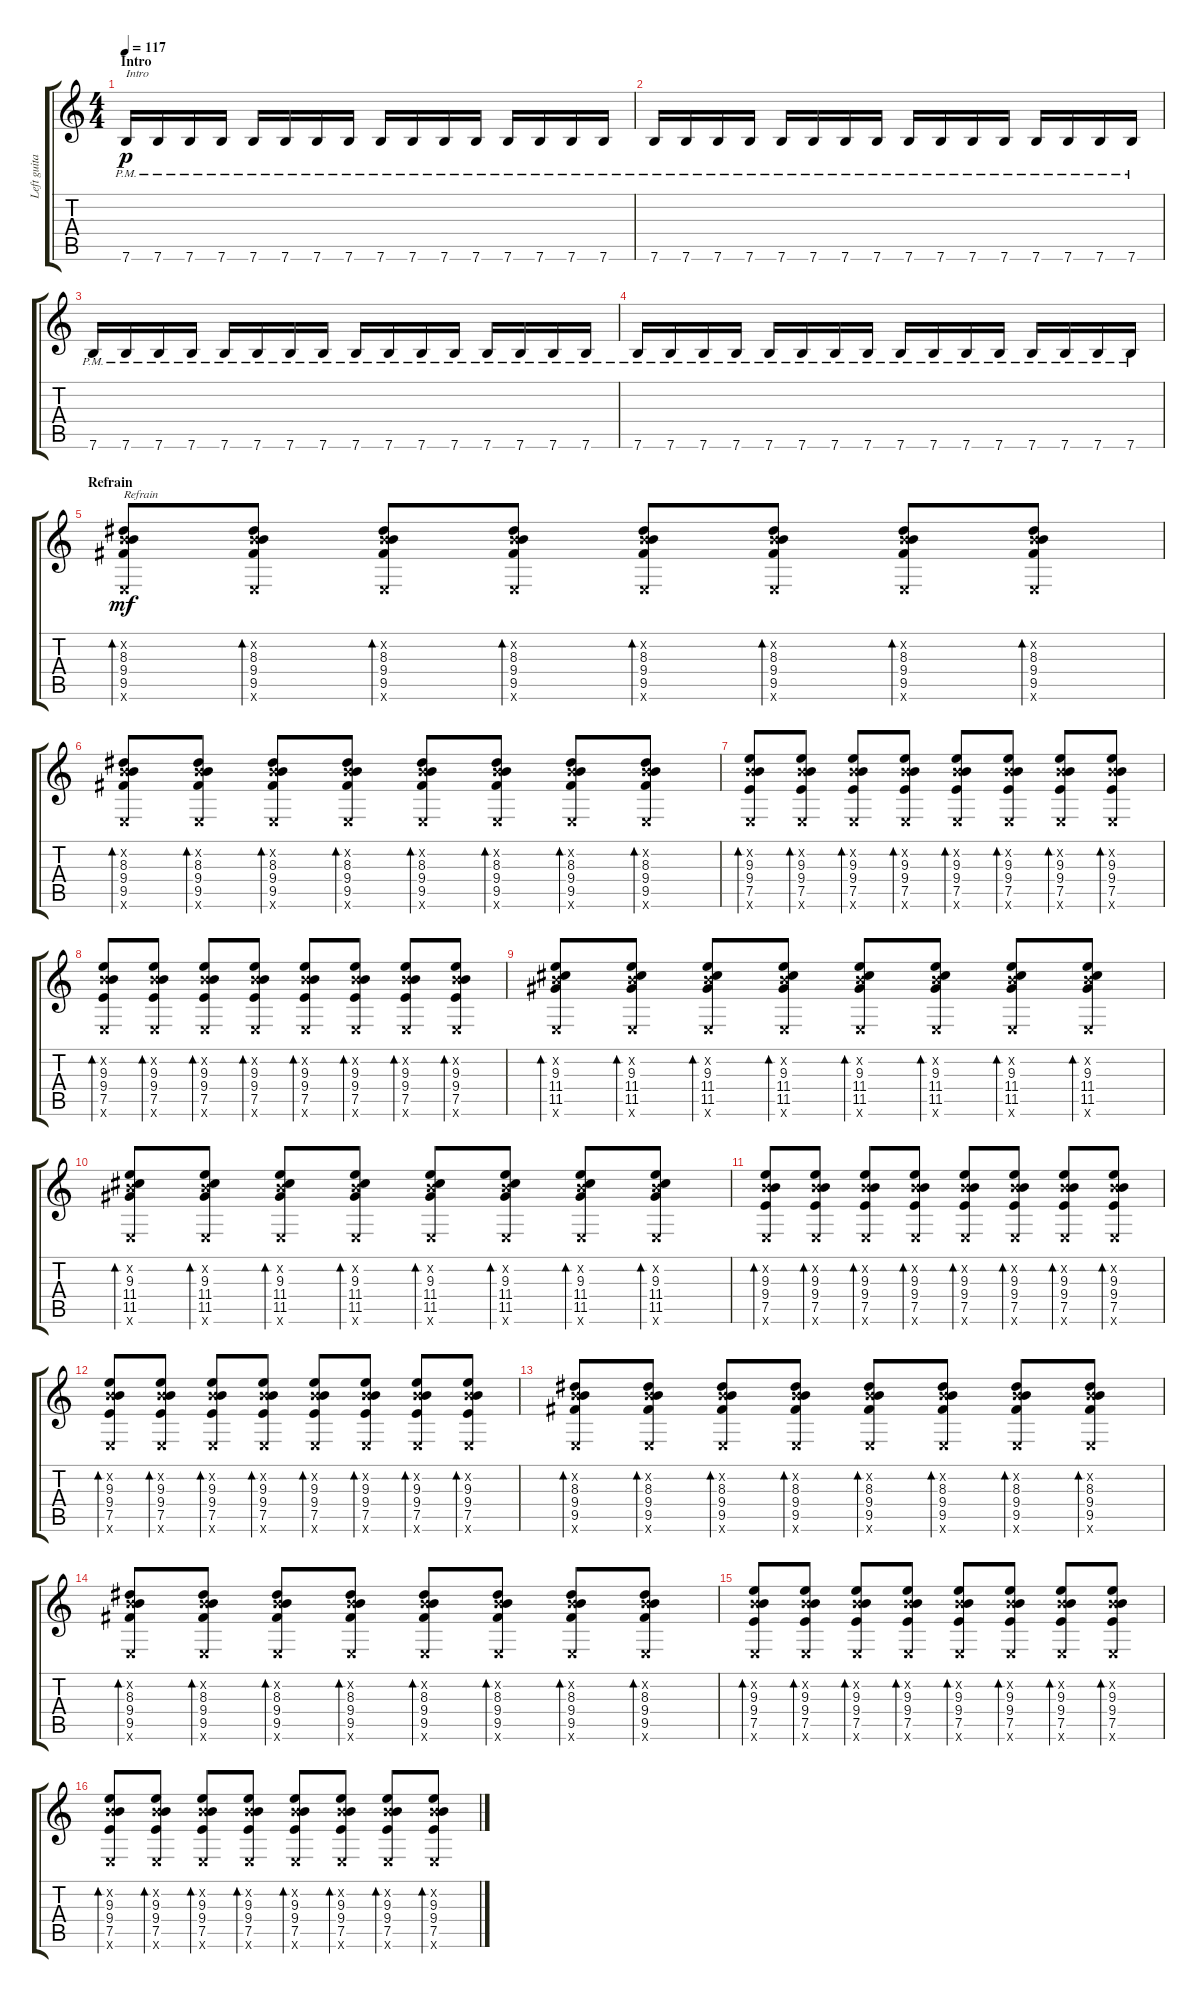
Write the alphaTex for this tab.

\track ("Left guitar" "Left guita") {instrument overdrivenguitar}
\staff {score tabs}
\tuning (E4 B3 G3 D3 A2 E2) {hide}
\ts (4 4)
\section ("" "Intro")
\tempo 117
\clef g2
\ks c
7.6{pm}.16{txt "Intro" dy p instrument overdrivenguitar} 7.6{pm}.16 7.6{pm}.16 7.6{pm}.16 7.6{pm}.16 7.6{pm}.16 7.6{pm}.16 7.6{pm}.16 7.6{pm}.16 7.6{pm}.16 7.6{pm}.16 7.6{pm}.16 7.6{pm}.16 7.6{pm}.16 7.6{pm}.16 7.6{pm}.16 |
7.6{pm}.16 7.6{pm}.16 7.6{pm}.16 7.6{pm}.16 7.6{pm}.16 7.6{pm}.16 7.6{pm}.16 7.6{pm}.16 7.6{pm}.16 7.6{pm}.16 7.6{pm}.16 7.6{pm}.16 7.6{pm}.16 7.6{pm}.16 7.6{pm}.16 7.6{pm}.16 |
7.6{pm}.16 7.6{pm}.16 7.6{pm}.16 7.6{pm}.16 7.6{pm}.16 7.6{pm}.16 7.6{pm}.16 7.6{pm}.16 7.6{pm}.16 7.6{pm}.16 7.6{pm}.16 7.6{pm}.16 7.6{pm}.16 7.6{pm}.16 7.6{pm}.16 7.6{pm}.16 |
7.6{pm}.16 7.6{pm}.16 7.6{pm}.16 7.6{pm}.16 7.6{pm}.16 7.6{pm}.16 7.6{pm}.16 7.6{pm}.16 7.6{pm}.16 7.6{pm}.16 7.6{pm}.16 7.6{pm}.16 7.6{pm}.16 7.6{pm}.16 7.6{pm}.16 7.6{pm}.16 |
\section ("" "Refrain")
(0.2{x} 8.3 9.4 9.5 0.6{x}).8{bd 30 txt "Refrain" dy mf} (0.2{x} 8.3 9.4 9.5 0.6{x}).8{bd 30} (0.2{x} 8.3 9.4 9.5 0.6{x}).8{bd 30} (0.2{x} 8.3 9.4 9.5 0.6{x}).8{bd 30} (0.2{x} 8.3 9.4 9.5 0.6{x}).8{bd 30} (0.2{x} 8.3 9.4 9.5 0.6{x}).8{bd 30} (0.2{x} 8.3 9.4 9.5 0.6{x}).8{bd 30} (0.2{x} 8.3 9.4 9.5 0.6{x}).8{bd 30} |
(0.2{x} 8.3 9.4 9.5 0.6{x}).8{bd 30} (0.2{x} 8.3 9.4 9.5 0.6{x}).8{bd 30} (0.2{x} 8.3 9.4 9.5 0.6{x}).8{bd 30} (0.2{x} 8.3 9.4 9.5 0.6{x}).8{bd 30} (0.2{x} 8.3 9.4 9.5 0.6{x}).8{bd 30} (0.2{x} 8.3 9.4 9.5 0.6{x}).8{bd 30} (0.2{x} 8.3 9.4 9.5 0.6{x}).8{bd 30} (0.2{x} 8.3 9.4 9.5 0.6{x}).8{bd 30} |
(0.2{x} 9.3 9.4 7.5 0.6{x}).8{bd 30} (0.2{x} 9.3 9.4 7.5 0.6{x}).8{bd 30} (0.2{x} 9.3 9.4 7.5 0.6{x}).8{bd 30} (0.2{x} 9.3 9.4 7.5 0.6{x}).8{bd 30} (0.2{x} 9.3 9.4 7.5 0.6{x}).8{bd 30} (0.2{x} 9.3 9.4 7.5 0.6{x}).8{bd 30} (0.2{x} 9.3 9.4 7.5 0.6{x}).8{bd 30} (0.2{x} 9.3 9.4 7.5 0.6{x}).8{bd 30} |
(0.2{x} 9.3 9.4 7.5 0.6{x}).8{bd 30} (0.2{x} 9.3 9.4 7.5 0.6{x}).8{bd 30} (0.2{x} 9.3 9.4 7.5 0.6{x}).8{bd 30} (0.2{x} 9.3 9.4 7.5 0.6{x}).8{bd 30} (0.2{x} 9.3 9.4 7.5 0.6{x}).8{bd 30} (0.2{x} 9.3 9.4 7.5 0.6{x}).8{bd 30} (0.2{x} 9.3 9.4 7.5 0.6{x}).8{bd 30} (0.2{x} 9.3 9.4 7.5 0.6{x}).8{bd 30} |
(0.2{x} 9.3 11.4 11.5 0.6{x}).8{bd 30} (0.2{x} 9.3 11.4 11.5 0.6{x}).8{bd 30} (0.2{x} 9.3 11.4 11.5 0.6{x}).8{bd 30} (0.2{x} 9.3 11.4 11.5 0.6{x}).8{bd 30} (0.2{x} 9.3 11.4 11.5 0.6{x}).8{bd 30} (0.2{x} 9.3 11.4 11.5 0.6{x}).8{bd 30} (0.2{x} 9.3 11.4 11.5 0.6{x}).8{bd 30} (0.2{x} 9.3 11.4 11.5 0.6{x}).8{bd 30} |
(0.2{x} 9.3 11.4 11.5 0.6{x}).8{bd 30} (0.2{x} 9.3 11.4 11.5 0.6{x}).8{bd 30} (0.2{x} 9.3 11.4 11.5 0.6{x}).8{bd 30} (0.2{x} 9.3 11.4 11.5 0.6{x}).8{bd 30} (0.2{x} 9.3 11.4 11.5 0.6{x}).8{bd 30} (0.2{x} 9.3 11.4 11.5 0.6{x}).8{bd 30} (0.2{x} 9.3 11.4 11.5 0.6{x}).8{bd 30} (0.2{x} 9.3 11.4 11.5 0.6{x}).8{bd 30} |
(0.2{x} 9.3 9.4 7.5 0.6{x}).8{bd 30} (0.2{x} 9.3 9.4 7.5 0.6{x}).8{bd 30} (0.2{x} 9.3 9.4 7.5 0.6{x}).8{bd 30} (0.2{x} 9.3 9.4 7.5 0.6{x}).8{bd 30} (0.2{x} 9.3 9.4 7.5 0.6{x}).8{bd 30} (0.2{x} 9.3 9.4 7.5 0.6{x}).8{bd 30} (0.2{x} 9.3 9.4 7.5 0.6{x}).8{bd 30} (0.2{x} 9.3 9.4 7.5 0.6{x}).8{bd 30} |
(0.2{x} 9.3 9.4 7.5 0.6{x}).8{bd 30} (0.2{x} 9.3 9.4 7.5 0.6{x}).8{bd 30} (0.2{x} 9.3 9.4 7.5 0.6{x}).8{bd 30} (0.2{x} 9.3 9.4 7.5 0.6{x}).8{bd 30} (0.2{x} 9.3 9.4 7.5 0.6{x}).8{bd 30} (0.2{x} 9.3 9.4 7.5 0.6{x}).8{bd 30} (0.2{x} 9.3 9.4 7.5 0.6{x}).8{bd 30} (0.2{x} 9.3 9.4 7.5 0.6{x}).8{bd 30} |
(0.2{x} 8.3 9.4 9.5 0.6{x}).8{bd 30} (0.2{x} 8.3 9.4 9.5 0.6{x}).8{bd 30} (0.2{x} 8.3 9.4 9.5 0.6{x}).8{bd 30} (0.2{x} 8.3 9.4 9.5 0.6{x}).8{bd 30} (0.2{x} 8.3 9.4 9.5 0.6{x}).8{bd 30} (0.2{x} 8.3 9.4 9.5 0.6{x}).8{bd 30} (0.2{x} 8.3 9.4 9.5 0.6{x}).8{bd 30} (0.2{x} 8.3 9.4 9.5 0.6{x}).8{bd 30} |
(0.2{x} 8.3 9.4 9.5 0.6{x}).8{bd 30} (0.2{x} 8.3 9.4 9.5 0.6{x}).8{bd 30} (0.2{x} 8.3 9.4 9.5 0.6{x}).8{bd 30} (0.2{x} 8.3 9.4 9.5 0.6{x}).8{bd 30} (0.2{x} 8.3 9.4 9.5 0.6{x}).8{bd 30} (0.2{x} 8.3 9.4 9.5 0.6{x}).8{bd 30} (0.2{x} 8.3 9.4 9.5 0.6{x}).8{bd 30} (0.2{x} 8.3 9.4 9.5 0.6{x}).8{bd 30} |
(0.2{x} 9.3 9.4 7.5 0.6{x}).8{bd 30} (0.2{x} 9.3 9.4 7.5 0.6{x}).8{bd 30} (0.2{x} 9.3 9.4 7.5 0.6{x}).8{bd 30} (0.2{x} 9.3 9.4 7.5 0.6{x}).8{bd 30} (0.2{x} 9.3 9.4 7.5 0.6{x}).8{bd 30} (0.2{x} 9.3 9.4 7.5 0.6{x}).8{bd 30} (0.2{x} 9.3 9.4 7.5 0.6{x}).8{bd 30} (0.2{x} 9.3 9.4 7.5 0.6{x}).8{bd 30} |
(0.2{x} 9.3 9.4 7.5 0.6{x}).8{bd 30} (0.2{x} 9.3 9.4 7.5 0.6{x}).8{bd 30} (0.2{x} 9.3 9.4 7.5 0.6{x}).8{bd 30} (0.2{x} 9.3 9.4 7.5 0.6{x}).8{bd 30} (0.2{x} 9.3 9.4 7.5 0.6{x}).8{bd 30} (0.2{x} 9.3 9.4 7.5 0.6{x}).8{bd 30} (0.2{x} 9.3 9.4 7.5 0.6{x}).8{bd 30} (0.2{x} 9.3 9.4 7.5 0.6{x}).8{bd 30}
